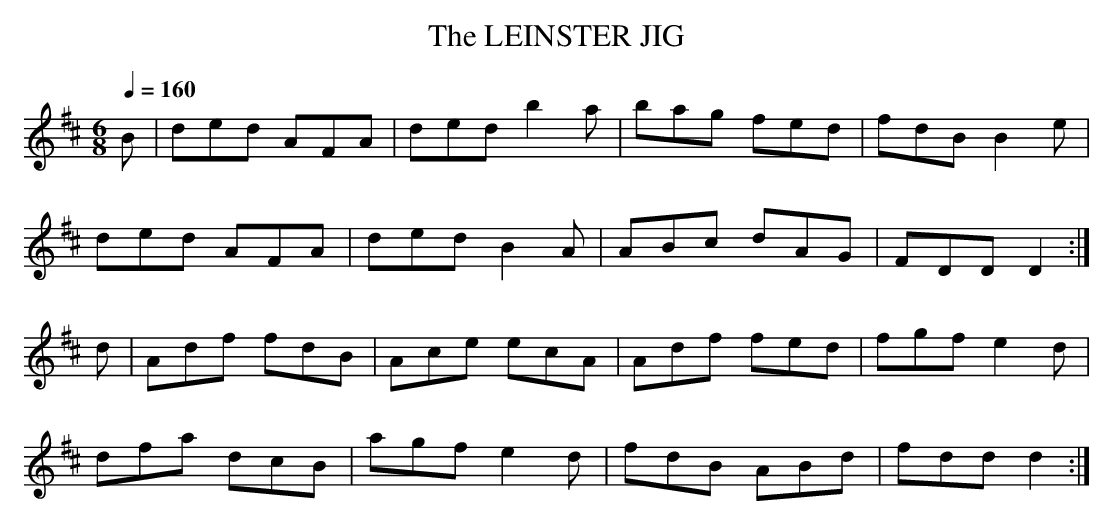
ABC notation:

X:1
T:LEINSTER JIG, The
L:1/8
M:6/8
Q:1/4=160
K:D
B|ded AFA|ded b2a|bag fed|fdB B2e|
ded AFA|ded B2A|ABc dAG|FDD D2 :|
d|Adf fdB|Ace ecA|Adf fed|fgf e2d|
dfa dcB|agf e2d|fdB ABd|fdd d2 :|
